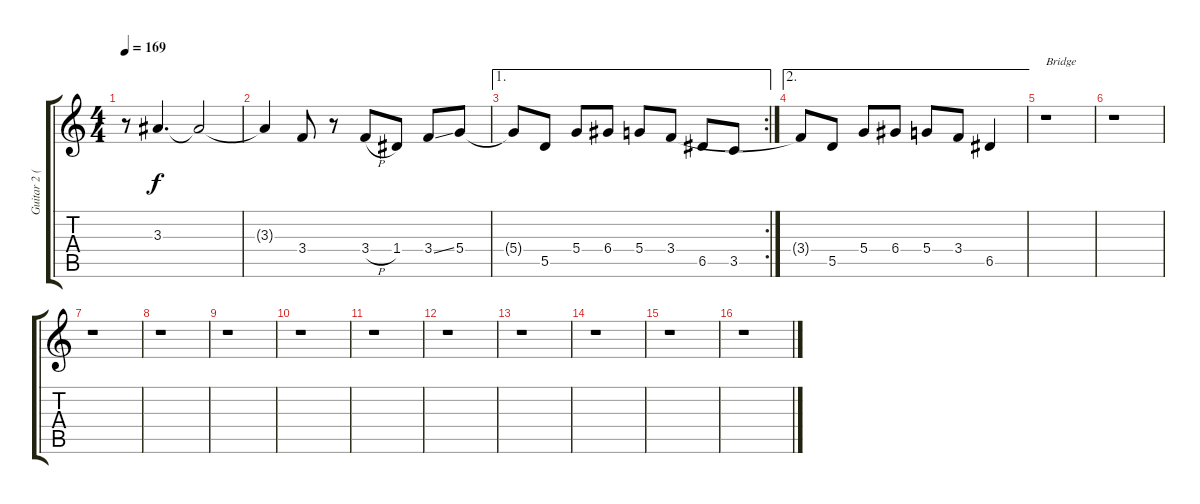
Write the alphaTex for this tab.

\track ("Guitar 2 (Solo + Fills)" "Guitar 2 (") {instrument distortionguitar}
\staff {score tabs}
\tuning (E4 B3 G3 D3 A2 E2) {hide}
\ts (4 4)
\tempo 169
\clef g2
\ks c
r.8{dy f} 3.3.4{d} 3.3{t}.2 |
3.3{t}.4 3.4.8 r.8 3.4{h}.8 1.4.8 3.4{ss}.8 5.4.8 |
\ae 1
\rc 2
5.4{t}.8 5.5.8 5.4.8 6.4.8 5.4.8 3.4.8 6.5.8 3.5.8 |
\ae 2
3.4{t}.8 5.5.8 5.4.8 6.4.8 5.4.8 3.4.8 6.5.4 |
r.1{txt "Bridge"} |
r.1 |
r.1 |
r.1 |
r.1 |
r.1 |
r.1 |
r.1 |
r.1 |
r.1 |
r.1 |
r.1
